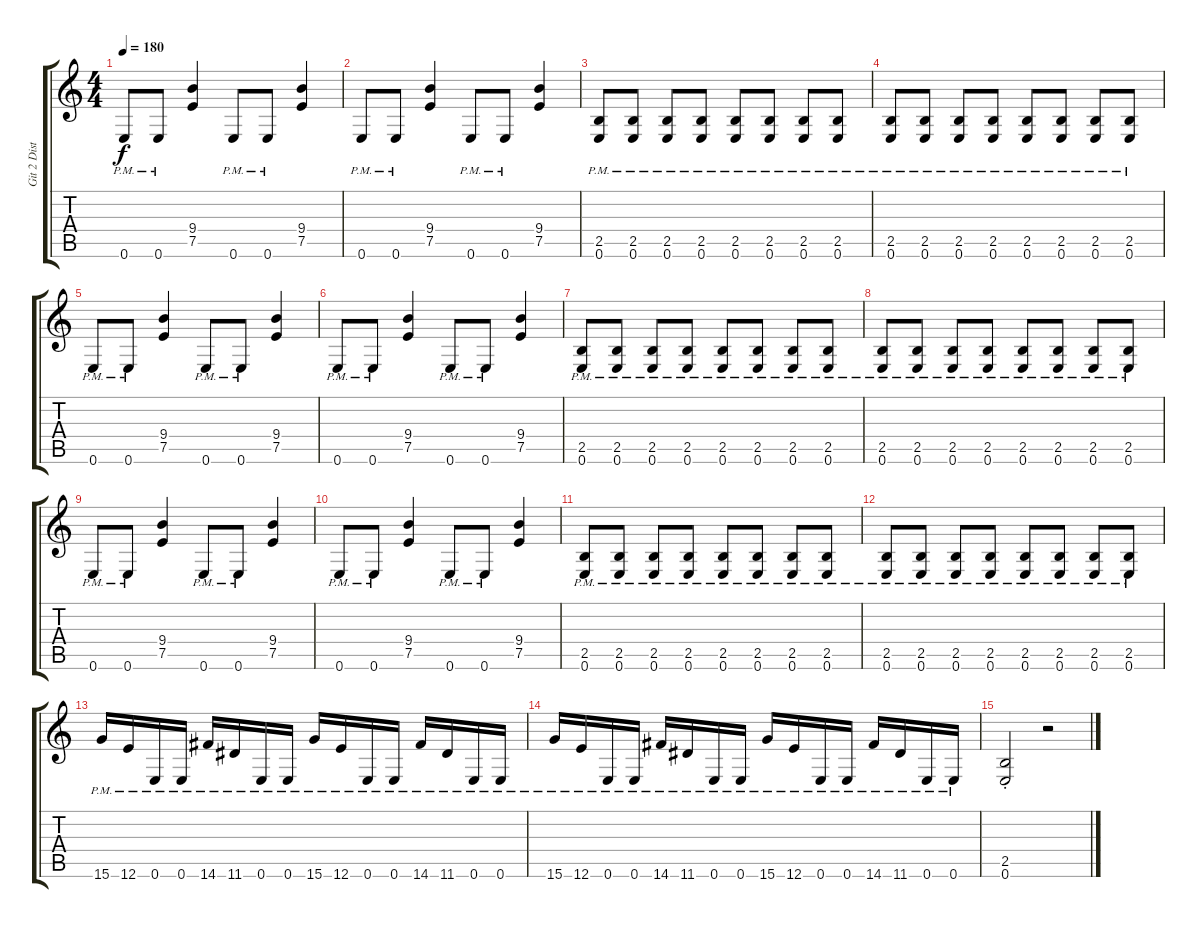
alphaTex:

\track ("Git 2 Dist" "Git 2 Dist") {instrument distortionguitar}
\staff {score tabs}
\tuning (E4 B3 G3 D3 A2 E2) {hide}
\ts (4 4)
\tempo 180
\clef g2
\ks c
0.6{pm}.8{dy f} 0.6{pm}.8 (9.4 7.5).4 0.6{pm}.8 0.6{pm}.8 (9.4 7.5).4 |
0.6{pm}.8 0.6{pm}.8 (9.4 7.5).4 0.6{pm}.8 0.6{pm}.8 (9.4 7.5).4 |
(2.5{pm} 0.6{pm}).8 (2.5{pm} 0.6{pm}).8 (2.5{pm} 0.6{pm}).8 (2.5{pm} 0.6{pm}).8 (2.5{pm} 0.6{pm}).8 (2.5{pm} 0.6{pm}).8 (2.5{pm} 0.6{pm}).8 (2.5{pm} 0.6{pm}).8 |
(2.5{pm} 0.6{pm}).8 (2.5{pm} 0.6{pm}).8 (2.5{pm} 0.6{pm}).8 (2.5{pm} 0.6{pm}).8 (2.5{pm} 0.6{pm}).8 (2.5{pm} 0.6{pm}).8 (2.5{pm} 0.6{pm}).8 (2.5{pm} 0.6{pm}).8 |
0.6{pm}.8 0.6{pm}.8 (9.4 7.5).4 0.6{pm}.8 0.6{pm}.8 (9.4 7.5).4 |
0.6{pm}.8 0.6{pm}.8 (9.4 7.5).4 0.6{pm}.8 0.6{pm}.8 (9.4 7.5).4 |
(2.5{pm} 0.6{pm}).8 (2.5{pm} 0.6{pm}).8 (2.5{pm} 0.6{pm}).8 (2.5{pm} 0.6{pm}).8 (2.5{pm} 0.6{pm}).8 (2.5{pm} 0.6{pm}).8 (2.5{pm} 0.6{pm}).8 (2.5{pm} 0.6{pm}).8 |
(2.5{pm} 0.6{pm}).8 (2.5{pm} 0.6{pm}).8 (2.5{pm} 0.6{pm}).8 (2.5{pm} 0.6{pm}).8 (2.5{pm} 0.6{pm}).8 (2.5{pm} 0.6{pm}).8 (2.5{pm} 0.6{pm}).8 (2.5{pm} 0.6{pm}).8 |
0.6{pm}.8 0.6{pm}.8 (9.4 7.5).4 0.6{pm}.8 0.6{pm}.8 (9.4 7.5).4 |
0.6{pm}.8 0.6{pm}.8 (9.4 7.5).4 0.6{pm}.8 0.6{pm}.8 (9.4 7.5).4 |
(2.5{pm} 0.6{pm}).8 (2.5{pm} 0.6{pm}).8 (2.5{pm} 0.6{pm}).8 (2.5{pm} 0.6{pm}).8 (2.5{pm} 0.6{pm}).8 (2.5{pm} 0.6{pm}).8 (2.5{pm} 0.6{pm}).8 (2.5{pm} 0.6{pm}).8 |
(2.5{pm} 0.6{pm}).8 (2.5{pm} 0.6{pm}).8 (2.5{pm} 0.6{pm}).8 (2.5{pm} 0.6{pm}).8 (2.5{pm} 0.6{pm}).8 (2.5{pm} 0.6{pm}).8 (2.5{pm} 0.6{pm}).8 (2.5{pm} 0.6{pm}).8 |
15.6{pm}.16 12.6{pm}.16 0.6{pm}.16 0.6{pm}.16 14.6{pm}.16 11.6{pm}.16 0.6{pm}.16 0.6{pm}.16 15.6{pm}.16 12.6{pm}.16 0.6{pm}.16 0.6{pm}.16 14.6{pm}.16 11.6{pm}.16 0.6{pm}.16 0.6{pm}.16 |
15.6{pm}.16 12.6{pm}.16 0.6{pm}.16 0.6{pm}.16 14.6{pm}.16 11.6{pm}.16 0.6{pm}.16 0.6{pm}.16 15.6{pm}.16 12.6{pm}.16 0.6{pm}.16 0.6{pm}.16 14.6{pm}.16 11.6{pm}.16 0.6{pm}.16 0.6{pm}.16 |
(2.5{st} 0.6{st}).2 r.2
